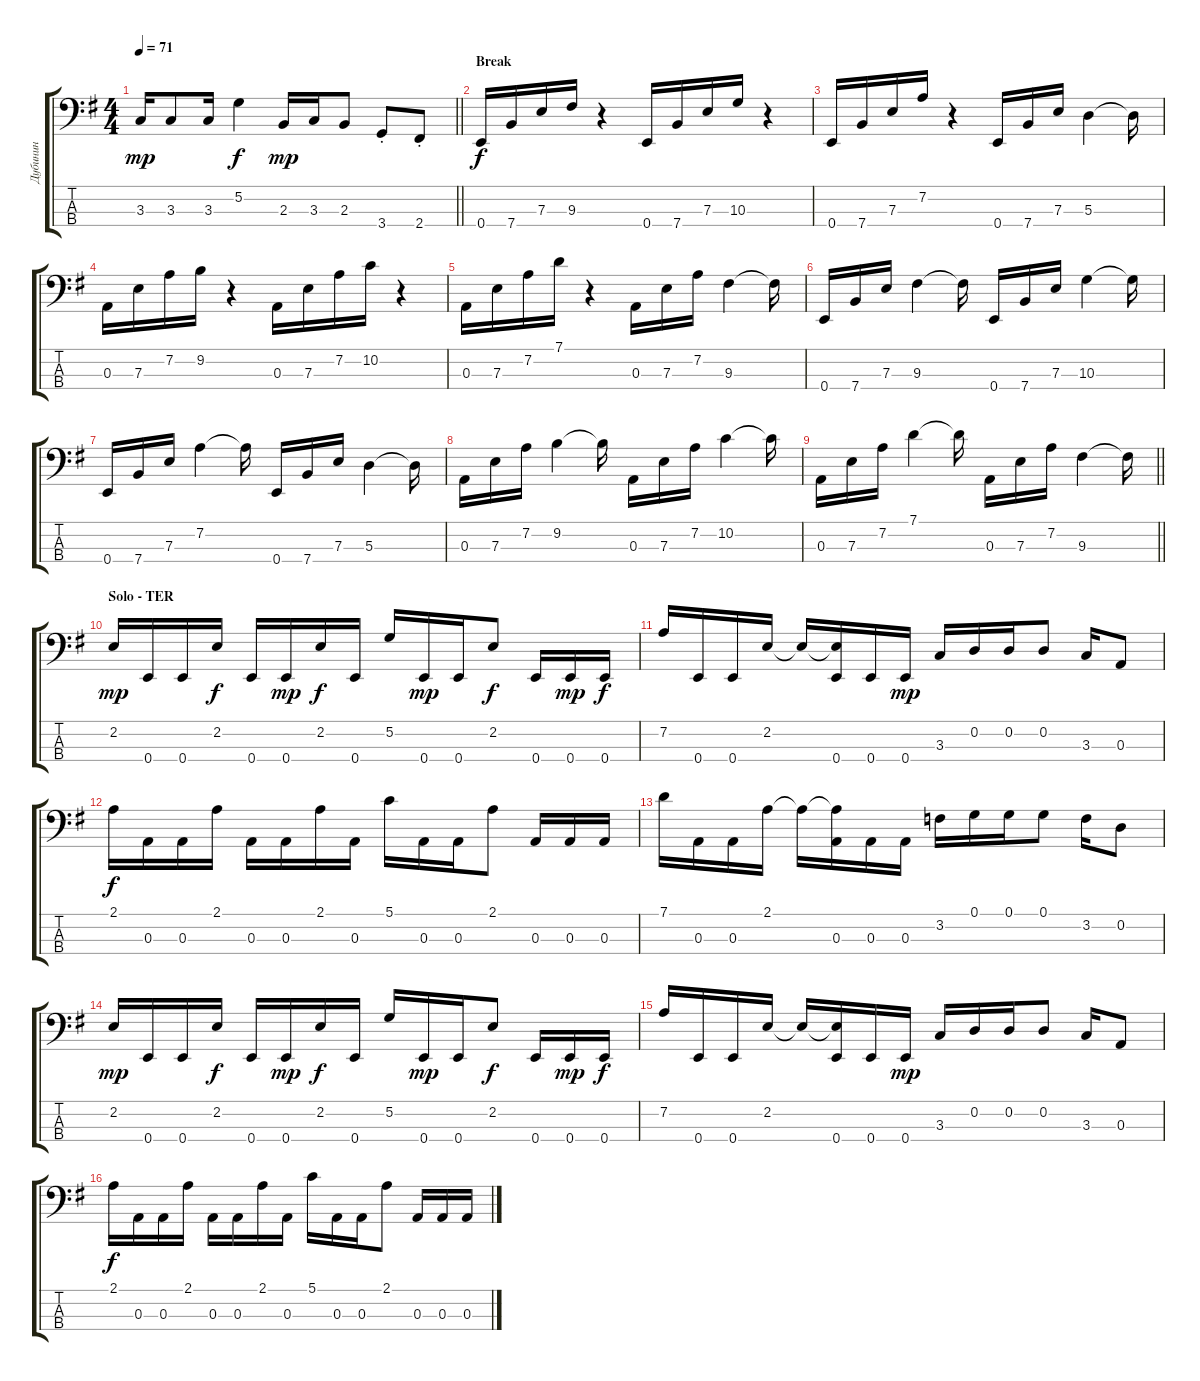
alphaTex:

\track ("Дубинин" "Дубинин") {instrument electricbasspick}
\staff {score tabs}
\tuning (G2 D2 A1 E1) {hide}
\ts (4 4)
\tempo 71
\clef f4
\barLineRight lightlight
\ks eminor
3.3.16{dy mp} 3.3.8 3.3.16 5.2.4{dy f} 2.3.16{dy mp} 3.3.16 2.3.8 3.4{st}.8 2.4{st}.8 |
\section ("" "Break")
0.4.16{dy f} 7.4.16 7.3.16 9.3.16 r.4 0.4.16 7.4.16 7.3.16 10.3.16 r.4 |
0.4.16 7.4.16 7.3.16 7.2.16 r.4 0.4.16 7.4.16 7.3.16 5.3.4 5.3{t}.16 |
0.3.16 7.3.16 7.2.16 9.2.16 r.4 0.3.16 7.3.16 7.2.16 10.2.16 r.4 |
0.3.16 7.3.16 7.2.16 7.1.16 r.4 0.3.16 7.3.16 7.2.16 9.3.4 9.3{t}.16 |
0.4.16 7.4.16 7.3.16 9.3.4 9.3{t}.16 0.4.16 7.4.16 7.3.16 10.3.4 10.3{t}.16 |
0.4.16 7.4.16 7.3.16 7.2.4 7.2{t}.16 0.4.16 7.4.16 7.3.16 5.3.4 5.3{t}.16 |
0.3.16 7.3.16 7.2.16 9.2.4 9.2{t}.16 0.3.16 7.3.16 7.2.16 10.2.4 10.2{t}.16 |
\barLineRight lightlight
0.3.16 7.3.16 7.2.16 7.1.4 7.1{t}.16 0.3.16 7.3.16 7.2.16 9.3.4 9.3{t}.16 |
\section ("" "Solo - TER")
2.2.16{dy mp} 0.4.16 0.4.16 2.2.16{dy f} 0.4.16 0.4.16{dy mp} 2.2.16{dy f} 0.4.16 5.2.16 0.4.16{dy mp} 0.4.16 2.2.8{dy f} 0.4.16 0.4.16{dy mp} 0.4.16{dy f} |
7.2.16 0.4.16 0.4.16 2.2.16 2.2{t}.16 (2.2{t} 0.4).16 0.4.16 0.4.16{dy mp} 3.3.16 0.2.16 0.2.16 0.2.8 3.3.16 0.3.8 |
2.1.16{dy f} 0.3.16 0.3.16 2.1.16 0.3.16 0.3.16 2.1.16 0.3.16 5.1.16 0.3.16 0.3.16 2.1.8 0.3.16 0.3.16 0.3.16 |
7.1.16 0.3.16 0.3.16 2.1.16 2.1{t}.16 (2.1{t} 0.3).16 0.3.16 0.3.16 3.2.16 0.1.16 0.1.16 0.1.8 3.2.16 0.2.8 |
2.2.16{dy mp} 0.4.16 0.4.16 2.2.16{dy f} 0.4.16 0.4.16{dy mp} 2.2.16{dy f} 0.4.16 5.2.16 0.4.16{dy mp} 0.4.16 2.2.8{dy f} 0.4.16 0.4.16{dy mp} 0.4.16{dy f} |
7.2.16 0.4.16 0.4.16 2.2.16 2.2{t}.16 (2.2{t} 0.4).16 0.4.16 0.4.16{dy mp} 3.3.16 0.2.16 0.2.16 0.2.8 3.3.16 0.3.8 |
2.1.16{dy f} 0.3.16 0.3.16 2.1.16 0.3.16 0.3.16 2.1.16 0.3.16 5.1.16 0.3.16 0.3.16 2.1.8 0.3.16 0.3.16 0.3.16
